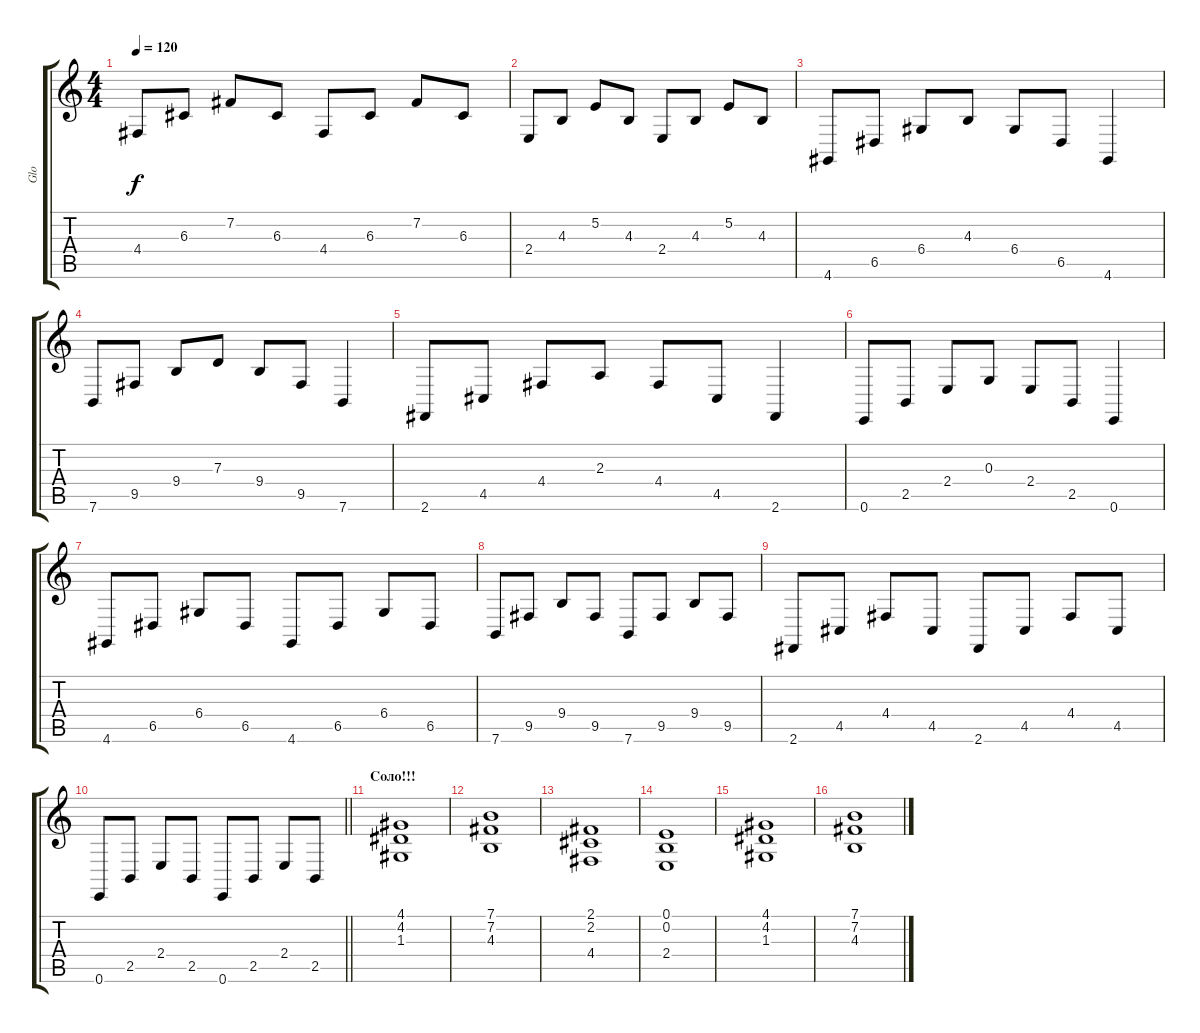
\track ("Glo" "Glo") {instrument stringensemble1}
\staff {score tabs}
\tuning (E4 B3 G3 D3 A2 E2) {hide}
\ts (4 4)
\tempo 120
\clef g2
\ks c
4.4.8{dy f} 6.3.8 7.2.8 6.3.8 4.4.8 6.3.8 7.2.8 6.3.8 |
2.4.8 4.3.8 5.2.8 4.3.8 2.4.8 4.3.8 5.2.8 4.3.8 |
4.6.8 6.5.8 6.4.8 4.3.8 6.4.8 6.5.8 4.6.4 |
7.6.8 9.5.8 9.4.8 7.3.8 9.4.8 9.5.8 7.6.4 |
2.6.8 4.5.8 4.4.8 2.3.8 4.4.8 4.5.8 2.6.4 |
0.6.8 2.5.8 2.4.8 0.3.8 2.4.8 2.5.8 0.6.4 |
4.6.8 6.5.8 6.4.8 6.5.8 4.6.8 6.5.8 6.4.8 6.5.8 |
7.6.8 9.5.8 9.4.8 9.5.8 7.6.8 9.5.8 9.4.8 9.5.8 |
2.6.8 4.5.8 4.4.8 4.5.8 2.6.8 4.5.8 4.4.8 4.5.8 |
\barLineRight lightlight
0.6.8 2.5.8 2.4.8 2.5.8 0.6.8 2.5.8 2.4.8 2.5.8 |
\section ("" "Соло!!!")
(4.1 4.2 1.3).1 |
(7.1 7.2 4.3).1 |
(2.1 2.2 4.4).1 |
(0.1 0.2 2.4).1 |
(4.1 4.2 1.3).1 |
(7.1 7.2 4.3).1
